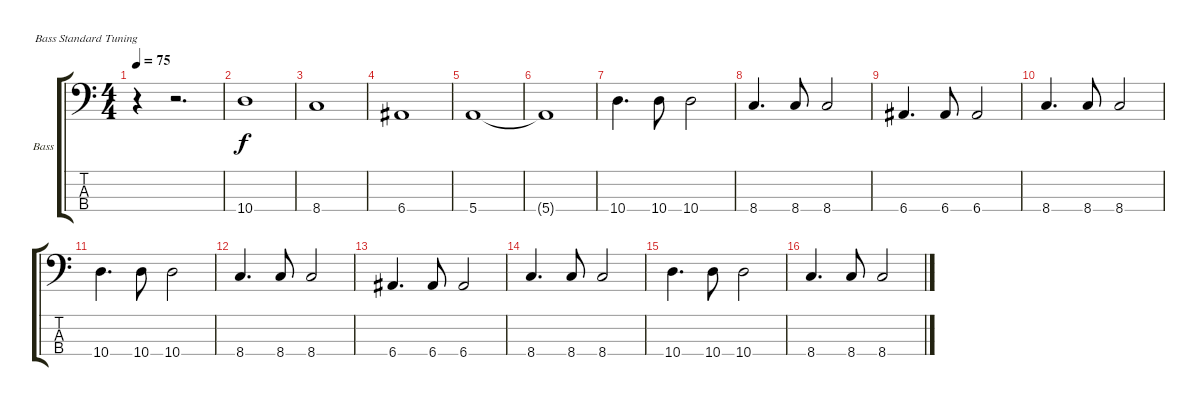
\defaultSystemsLayout 4
\bracketExtendMode groupsimilarinstruments
\firstSystemTrackNameOrientation horizontal
\otherSystemsTrackNameOrientation horizontal
\track ("Bass" "Bass") {instrument electricbassfinger}
\staff {score tabs}
\tuning (G2 D2 A1 E1)
\ts (4 4)
\tempo 75
\clef f4
\ks c
r.4{dy f instrument electricbassfinger} r.2{d} |
10.4.1 |
8.4.1 |
6.4.1 |
5.4.1 |
5.4{t}.1 |
10.4.4{d} 10.4.8 10.4.2 |
8.4.4{d} 8.4.8 8.4.2 |
6.4.4{d} 6.4.8 6.4.2 |
8.4.4{d} 8.4.8 8.4.2 |
10.4.4{d} 10.4.8 10.4.2 |
8.4.4{d} 8.4.8 8.4.2 |
6.4.4{d} 6.4.8 6.4.2 |
8.4.4{d} 8.4.8 8.4.2 |
10.4.4{d} 10.4.8 10.4.2 |
8.4.4{d} 8.4.8 8.4.2
